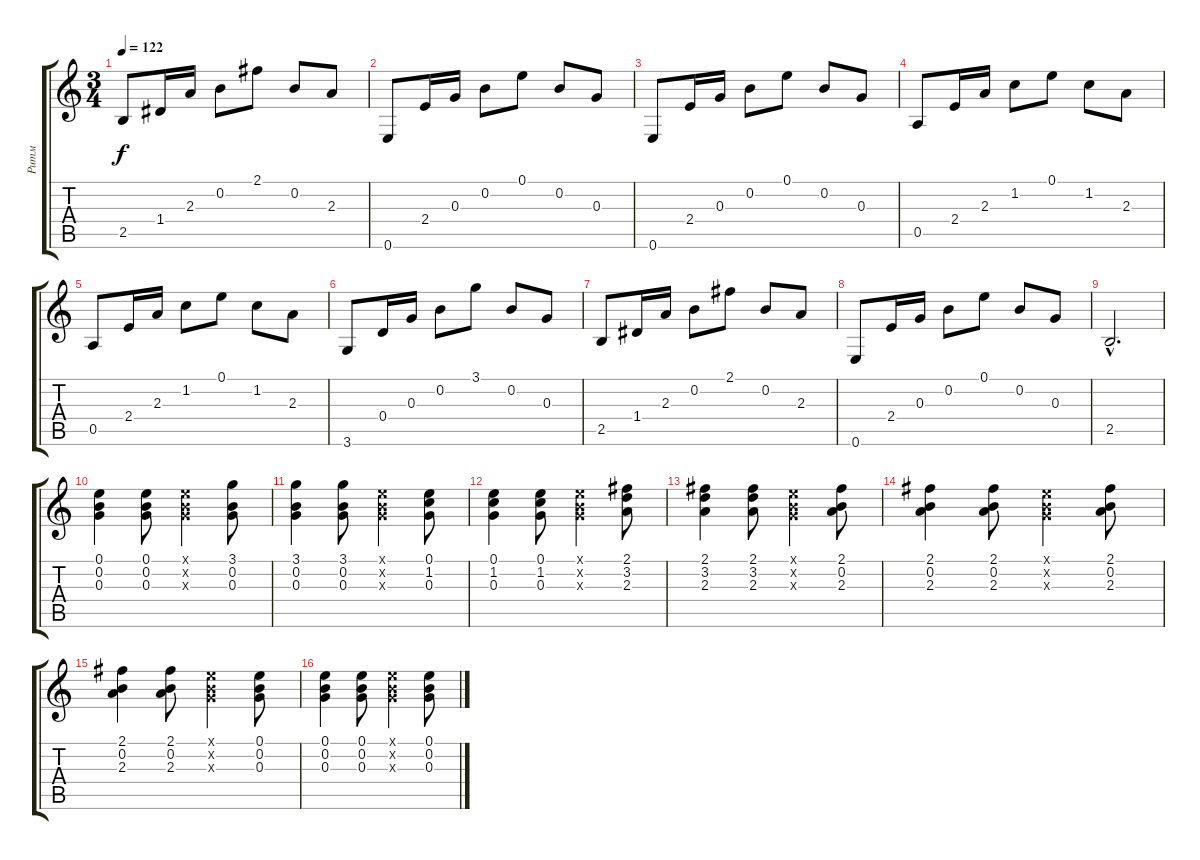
\track ("Ритм" "Ритм") {instrument electricguitarclean}
\staff {score tabs}
\tuning (E4 B3 G3 D3 A2 E2) {hide}
\ts (3 4)
\tempo 122
\clef g2
\ks c
2.5.8{dy f} 1.4.16 2.3.16 0.2.8 2.1.8 0.2.8 2.3.8 |
0.6.8 2.4.16 0.3.16 0.2.8 0.1.8 0.2.8 0.3.8 |
0.6.8 2.4.16 0.3.16 0.2.8 0.1.8 0.2.8 0.3.8 |
0.5.8 2.4.16 2.3.16 1.2.8 0.1.8 1.2.8 2.3.8 |
0.5.8 2.4.16 2.3.16 1.2.8 0.1.8 1.2.8 2.3.8 |
3.6.8 0.4.16 0.3.16 0.2.8 3.1.8 0.2.8 0.3.8 |
2.5.8 1.4.16 2.3.16 0.2.8 2.1.8 0.2.8 2.3.8 |
0.6.8 2.4.16 0.3.16 0.2.8 0.1.8 0.2.8 0.3.8 |
2.5{hac}.2{d} |
(0.1 0.2 0.3).4 (0.1 0.2 0.3).8 (0.1{x} 0.2{x} 0.3{x}).4 (3.1 0.2 0.3).8 |
(3.1 0.2 0.3).4 (3.1 0.2 0.3).8 (0.1{x} 0.2{x} 0.3{x}).4 (0.1 1.2 0.3).8 |
(0.1 1.2 0.3).4 (0.1 1.2 0.3).8 (0.1{x} 0.2{x} 0.3{x}).4 (2.1 3.2 2.3).8 |
(2.1 3.2 2.3).4 (2.1 3.2 2.3).8 (0.1{x} 0.2{x} 0.3{x}).4 (2.1 0.2 2.3).8 |
(2.1 0.2 2.3).4 (2.1 0.2 2.3).8 (0.1{x} 0.2{x} 0.3{x}).4 (2.1 0.2 2.3).8 |
(2.1 0.2 2.3).4 (2.1 0.2 2.3).8 (0.1{x} 0.2{x} 0.3{x}).4 (0.1 0.2 0.3).8 |
(0.1 0.2 0.3).4 (0.1 0.2 0.3).8 (0.1{x} 0.2{x} 0.3{x}).4 (0.1 0.2 0.3).8
